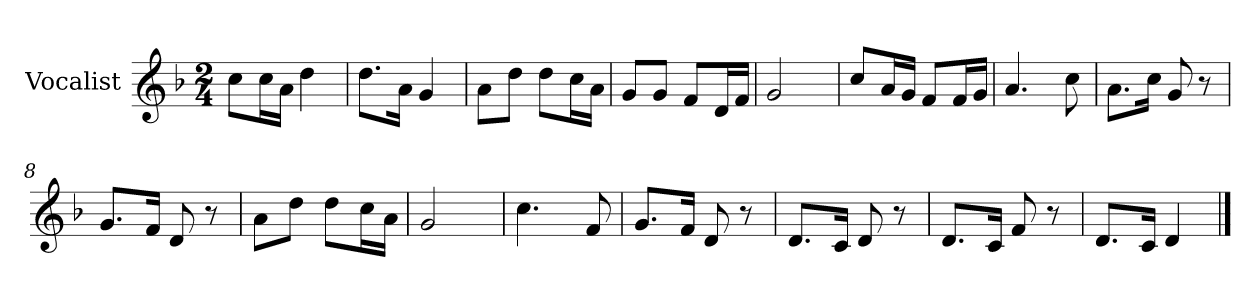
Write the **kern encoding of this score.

**kern
*part1
*staff1
*I"Vocalist
*k[b-]
*F:
*M2/4
=
8ccL
16ccL
16aJJ
4dd
=1
8.ddL
16aJk
4g
=2
8aL
8ddJ
8ddL
16ccL
16aJJ
=3
8gL
8gJ
8fL
16dL
16fJJ
=4
2g
=5
8ccL
16aL
16gJJ
8fL
16fL
16gJJ
=6
4.a
8cc
=7
8.aL
16ccJk
8g
8r
=8
8.gL
16fJk
8d
8r
=9
8aL
8ddJ
8ddL
16ccL
16aJJ
=10
2g
=11
4.cc
8f
=12
8.gL
16fJk
8d
8r
=13
8.dL
16cJk
8d
8r
=14
8.dL
16cJk
8f
8r
=15
8.dL
16cJk
4d/
==
*-
